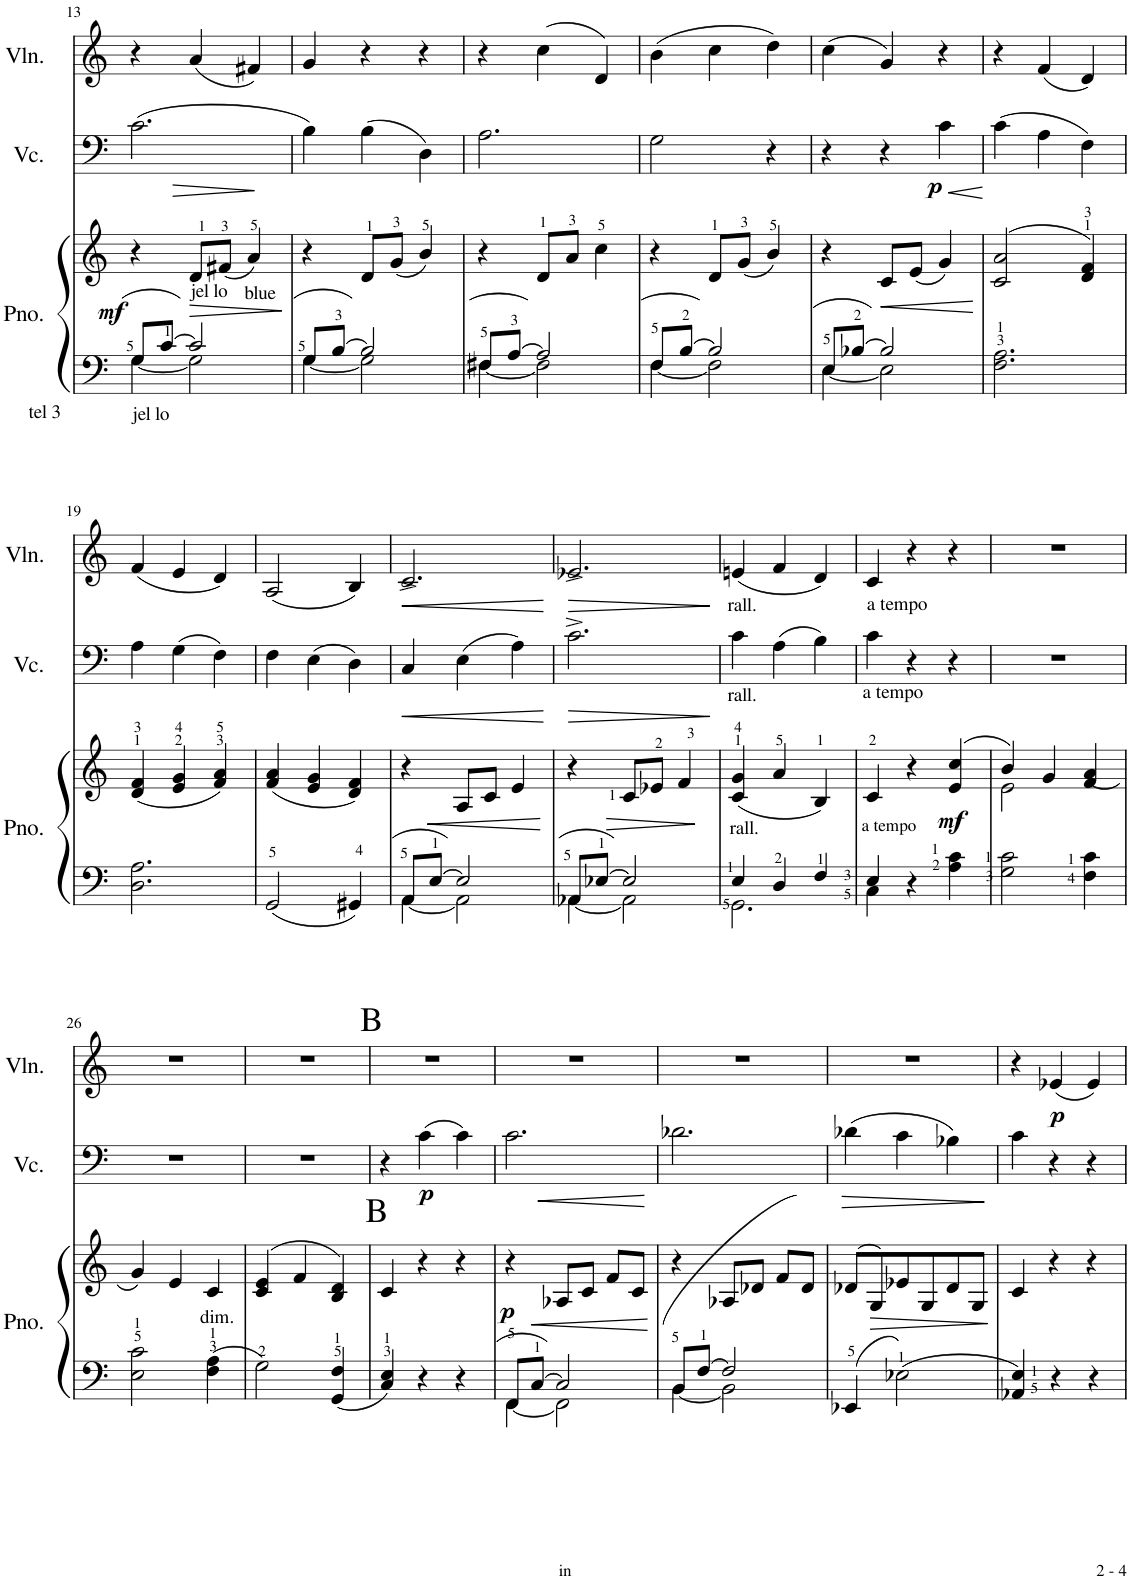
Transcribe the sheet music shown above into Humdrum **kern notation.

**kern	**kern	**dynam	**kern	**dynam	**kern	**dynam
*part3	*part3	*part3	*part2	*part2	*part1	*part1
*staff4	*staff3	*staff3/4	*staff2	*staff2	*staff1	*staff1
*I"Piano	*	*	*I"Violoncello	*	*I"Violin	*
*I'Pno.	*	*	*I'Vc.	*	*I'Vln.	*
!!LO:PB:g=z
*clefF4	*clefG2	*	*clefF4	*	*clefG2	*
*k[]	*k[]	*	*k[]	*	*k[]	*
*M3/4	*M3/4	*	*M3/4	*	*M3/4	*
=13	=13	=13	=13	=13	=13	=13
*^	*	*	*	*	*	*
!LO:TX:b:t=tel 3	!	!	!	!	!	!	!
!LO:TX:b:t=jel lo	!	!	!	!	!	!	!
!	!	!	!LO:DY:a=2	!	!LO:HP:b	!	!
8G/L	[<4G>\	4r	mf	(2.c\	>	4r	.
[>8c/J	.	.	.	.	.	.	.
!	!	!LO:TX:b:t=jel lo	!	!	!	!	!
!	!	!	!LO:HP:b	!	!	!	!
2c/]	2G\]	8d/L	>	.	.	(4a/	.
.	.	(8f#X/J	.	.	.	.	.
!	!	!LO:TX:b:t=blue	!	!	!	!	!
.	.	4a/)	.	.	.	4f#X/)	.
*v	*v	*	*	*	*	*	*
.	.	]	.	]	.	.
=14	=14	=14	=14	=14	=14	=14
*^	*	*	*	*	*	*
8G/L	[<4G>\	4r	.	4B\)	.	4g/	.
[>8B/J	.	.	.	.	.	.	.
2B/]	2G\]	8d/L	.	(4B\	.	4r	.
.	.	(8g/J	.	.	.	.	.
.	.	4b/)	.	4D\)	.	4r	.
=15	=15	=15	=15	=15	=15	=15	=15
8F#X/L	[<4F#>\	4r	.	2.A\	.	4r	.
[>8A/J	.	.	.	.	.	.	.
2A/]	2F#\]	8d/L	.	.	.	(4cc\	.
.	.	8a/J	.	.	.	.	.
.	.	4cc\	.	.	.	4d/)	.
=16	=16	=16	=16	=16	=16	=16	=16
8F/L	[<4F>\	4r	.	2G\	.	(4b\	.
[>8B/J	.	.	.	.	.	.	.
2B/]	2F\]	8d/L	.	.	.	4cc\	.
.	.	(8g/J	.	.	.	.	.
.	.	4b/)	.	4r	.	4dd\)	.
=17	=17	=17	=17	=17	=17	=17	=17
8E/L	[<4E>\	4r	.	4r	.	(4cc\	.
[>8B-X/J	.	.	.	.	.	.	.
!	!	!	!LO:HP:b	!	!	!	!
2B-/]	2E\]	8c/L	<	4r	.	4g/)	.
.	.	(8e/J	.	.	.	.	.
!	!	!	!	!	!LO:HP:b	!	!
!	!	!	!	!	!LO:DY:n=1:b	!	!
.	.	4g/)	.	4c\	< p	4r	.
*v	*v	*	*	*	*	*	*
.	.	[	.	[	.	.
=18	=18	=18	=18	=18	=18	=18
2.F\>> 2.A\>>	(>2c/ 2a/	.	(4c\	.	4r	.
.	.	.	4A\	.	(4f/	.
.	4d/ 4f/)	.	4F\)	.	4d/)	.
!!LO:LB:g=z
=19	=19	=19	=19	=19	=19	=19
2.D\ 2.A\	(<4d/ 4f/	.	4A\	.	(4f/	.
.	4e/ 4g/	.	(4G\	.	4e/	.
.	4f/ 4a/)	.	4F\)	.	4d/)	.
=20	=20	=20	=20	=20	=20	=20
2GG/	(<4f/ 4a/	.	4F\	.	(2A/	.
.	4e/ 4g/	.	(4E\	.	.	.
4GG#X/	4d/ 4f/)	.	4D\)	.	4B/)	.
=21	=21	=21	=21	=21	=21	=21
*^	*	*	*	*	*	*
!	!	!	!	!	!LO:HP:b	!	!LO:HP:b
8AA/L	[<4AA\	4r	.	4C/	<	2.c^/	<
[>8E/J	.	.	.	.	.	.	.
2E/]	2AA\]	8A/L	.	(4E\	.	.	.
.	.	8c/J	.	.	.	.	.
.	.	4e/	.	4A\)	.	.	.
*v	*v	*	*	*	*	*	*
.	.	.	.	[	.	[
=22	=22	=22	=22	=22	=22	=22
*^	*	*	*	*	*	*
!	!	!	!	!	!LO:HP:b	!	!LO:HP:b
8AA-X/L	[<4AA-\	4r	.	2.c^\	>	2.e-X^/	>
[>8E-X/J	.	.	.	.	.	.	.
2E-/]	2AA-\]	8c/L	.	.	.	.	.
.	.	8e-X/J	.	.	.	.	.
.	.	4f/	.	.	.	.	.
*v	*v	*	*	*	*	*	*
.	.	.	.	]	.	]
=23	=23	=23	=23	=23	=23	=23
*^	*	*	*	*	*	*
!	!	!	!	!	!	!LO:TX:b:t=rall.	!
!	!	!	!	!LO:TX:b:t=rall.	!	!	!
!LO:TX:a:t=rall.	!	!	!	!	!	!	!
4E/	2.GG\	(4c/ 4g/	.	4c\	.	(4en/	.
4D/	.	4a/	.	(4A\	.	4f/	.
4F/	.	4B/)	.	4B\)	.	4d/)	.
=24	=24	=24	=24	=24	=24	=24	=24
!	!	!	!	!	!	!LO:TX:b:t=a tempo	!
!	!	!	!	!LO:TX:b:t=a tempo	!	!	!
!	!	!LO:TX:b:t=a tempo	!	!	!	!	!
4E/	4C\	4c/	.	4c\	.	4c/	.
4r	2ryy	4r	.	4r	.	4r	.
!	!	!	!LO:DY:a=2	!	!	!	!
4A\ 4c\	.	(>4e/ 4cc/	mf	4r	.	4r	.
*v	*v	*	*	*	*	*	*
=25	=25	=25	=25	=25	=25	=25
*	*^	*	*	*	*	*
2G\ 2c\	4b/)	2e\	.	2.r	.	2.r	.
.	4g/	.	.	.	.	.	.
4F\ 4c\	(4f/ 4a/	4ryy	.	.	.	.	.
*	*v	*v	*	*	*	*	*
!!LO:LB:g=z
=26	=26	=26	=26	=26	=26	=26
2E\>> 2c\>>	4g/)	.	2.r	.	2.r	.
.	4e/	.	.	.	.	.
!LO:TX:a:t=dim.	!	!	!	!	!	!
4F\>> 4A\>>	4c/	.	.	.	.	.
=27	=27	=27	=27	=27	=27	=27
2G>\	4c/ 4e/	.	2.r	.	2.r	.
.	4f/	.	.	.	.	.
4GG/>> 4F/>>	4B/ 4d/	.	.	.	.	.
=28	=28	=28	=28	=28	=28	=28
!	!	!	!	!	!LO:TX:a:t=B	!
!	!LO:TX:a:t=B	!	!	!	!	!
4C/>> 4E/>>	4c/	.	4r	.	2.r	.
!	!	!	!	!LO:DY:b	!	!
4r	4r	.	(4c\	p	.	.
4r	4r	.	4c\)	.	.	.
=29	=29	=29	=29	=29	=29	=29
*^	*	*	*	*	*	*
!	!	!	!LO:DY:a=2	!	!LO:HP:b	!	!
8FF/L	[<4FF\	4r	p	2.c\	<	2.r	.
[>8C/J	.	.	.	.	.	.	.
2C/]	2FF\]	8A-X/L	.	.	.	.	.
.	.	8c/J	.	.	.	.	.
.	.	8f/L	.	.	.	.	.
.	.	8c/J	.	.	.	.	.
*v	*v	*	*	*	*	*	*
.	.	.	.	[	.	.
=30	=30	=30	=30	=30	=30	=30
*^	*	*	*	*	*	*
8BB/L	(>[<4BB>\	4r	.	2.d-X\	.	2.r	.
[>8F/J	.	.	.	.	.	.	.
2F/]	2BB\]	8A-X/L	.	.	.	.	.
.	.	8d-X/J	.	.	.	.	.
.	.	8f/L	.	.	.	.	.
.	.	(8d-/J	.	.	.	.	.
*v	*v	*	*	*	*	*	*
=31	=31	=31	=31	=31	=31	=31
!	!	!	!	!LO:HP:b	!	!
4EE-X>/	8d-X/L	.	(4d-X\	>	2.r	.
!	!	!LO:HP:b	!	!	!	!
.	8G/)	>	.	.	.	.
2E-X\	8e-X/	.	4c\	.	.	.
.	8G/	.	.	.	.	.
.	8d-/	.	4B-X\)	.	.	.
.	8G/J	.	.	.	.	.
.	.	]	.	]	.	.
=32	=32	=32	=32	=32	=32	=32
4AA-X/ 4E/	4c/	.	4c\	.	4r	.
!	!	!	!	!	!	!LO:DY:b
4r	4r	.	4r	.	(4e-X/	p
4r	4r	.	4r	.	4e-/)	.
=	=	=	=	=	=	=
*-	*-	*-	*-	*-	*-	*-
